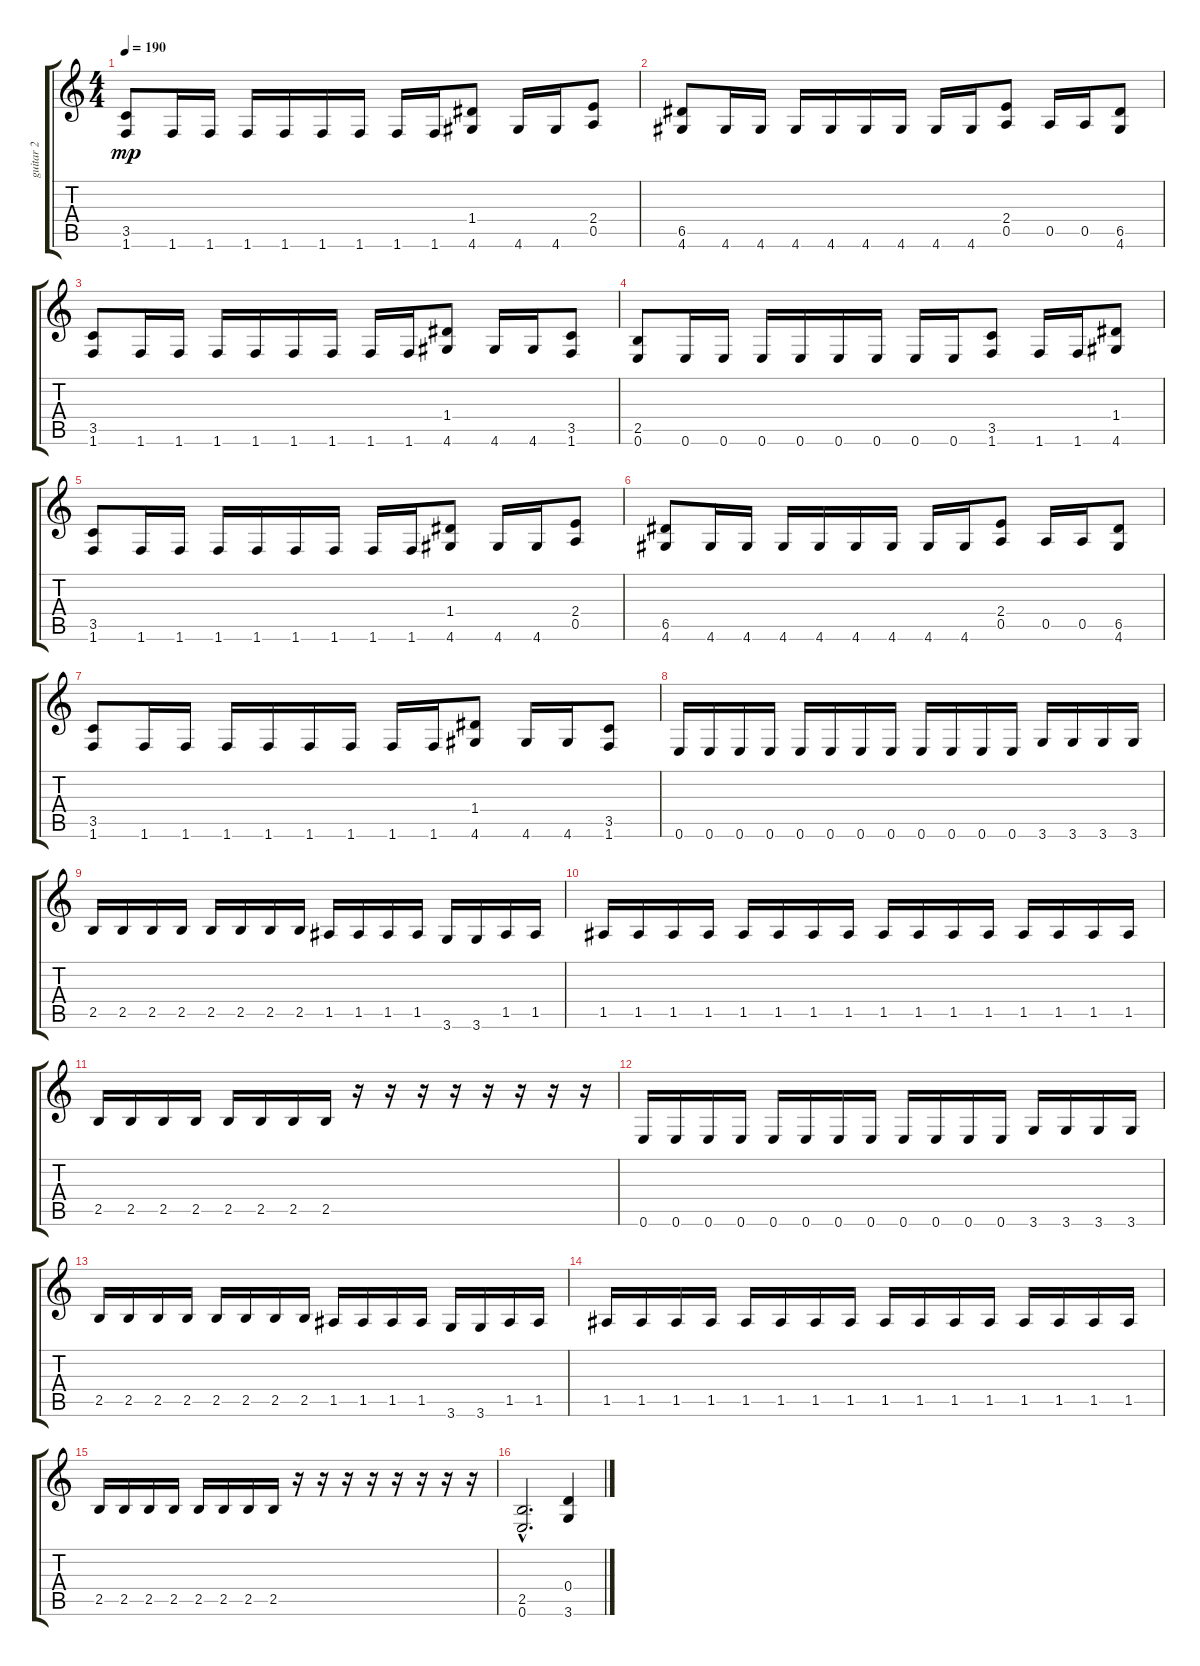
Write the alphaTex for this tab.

\track ("guitar 2            " "guitar 2  ") {instrument distortionguitar}
\staff {score tabs}
\tuning (E4 B3 G3 D3 A2 E2) {hide}
\ts (4 4)
\tempo 190
\clef g2
\ks c
(3.5 1.6).8{dy mp} 1.6.16 1.6.16 1.6.16 1.6.16 1.6.16 1.6.16 1.6.16 1.6.16 (1.4 4.6).8 4.6.16 4.6.16 (2.4 0.5).8 |
(6.5 4.6).8 4.6.16 4.6.16 4.6.16 4.6.16 4.6.16 4.6.16 4.6.16 4.6.16 (2.4 0.5).8 0.5.16 0.5.16 (6.5 4.6).8 |
(3.5 1.6).8 1.6.16 1.6.16 1.6.16 1.6.16 1.6.16 1.6.16 1.6.16 1.6.16 (1.4 4.6).8 4.6.16 4.6.16 (3.5 1.6).8 |
(2.5 0.6).8 0.6.16 0.6.16 0.6.16 0.6.16 0.6.16 0.6.16 0.6.16 0.6.16 (3.5 1.6).8 1.6.16 1.6.16 (1.4 4.6).8 |
(3.5 1.6).8 1.6.16 1.6.16 1.6.16 1.6.16 1.6.16 1.6.16 1.6.16 1.6.16 (1.4 4.6).8 4.6.16 4.6.16 (2.4 0.5).8 |
(6.5 4.6).8 4.6.16 4.6.16 4.6.16 4.6.16 4.6.16 4.6.16 4.6.16 4.6.16 (2.4 0.5).8 0.5.16 0.5.16 (6.5 4.6).8 |
(3.5 1.6).8 1.6.16 1.6.16 1.6.16 1.6.16 1.6.16 1.6.16 1.6.16 1.6.16 (1.4 4.6).8 4.6.16 4.6.16 (3.5 1.6).8 |
0.6.16 0.6.16 0.6.16 0.6.16 0.6.16 0.6.16 0.6.16 0.6.16 0.6.16 0.6.16 0.6.16 0.6.16 3.6.16 3.6.16 3.6.16 3.6.16 |
2.5.16 2.5.16 2.5.16 2.5.16 2.5.16 2.5.16 2.5.16 2.5.16 1.5.16 1.5.16 1.5.16 1.5.16 3.6.16 3.6.16 1.5.16 1.5.16 |
1.5.16 1.5.16 1.5.16 1.5.16 1.5.16 1.5.16 1.5.16 1.5.16 1.5.16 1.5.16 1.5.16 1.5.16 1.5.16 1.5.16 1.5.16 1.5.16 |
2.5.16 2.5.16 2.5.16 2.5.16 2.5.16 2.5.16 2.5.16 2.5.16 r.16 r.16 r.16 r.16 r.16 r.16 r.16 r.16 |
0.6.16 0.6.16 0.6.16 0.6.16 0.6.16 0.6.16 0.6.16 0.6.16 0.6.16 0.6.16 0.6.16 0.6.16 3.6.16 3.6.16 3.6.16 3.6.16 |
2.5.16 2.5.16 2.5.16 2.5.16 2.5.16 2.5.16 2.5.16 2.5.16 1.5.16 1.5.16 1.5.16 1.5.16 3.6.16 3.6.16 1.5.16 1.5.16 |
1.5.16 1.5.16 1.5.16 1.5.16 1.5.16 1.5.16 1.5.16 1.5.16 1.5.16 1.5.16 1.5.16 1.5.16 1.5.16 1.5.16 1.5.16 1.5.16 |
2.5.16 2.5.16 2.5.16 2.5.16 2.5.16 2.5.16 2.5.16 2.5.16 r.16 r.16 r.16 r.16 r.16 r.16 r.16 r.16 |
(2.5{hac} 0.6{hac}).2{d} (0.4 3.6).4
